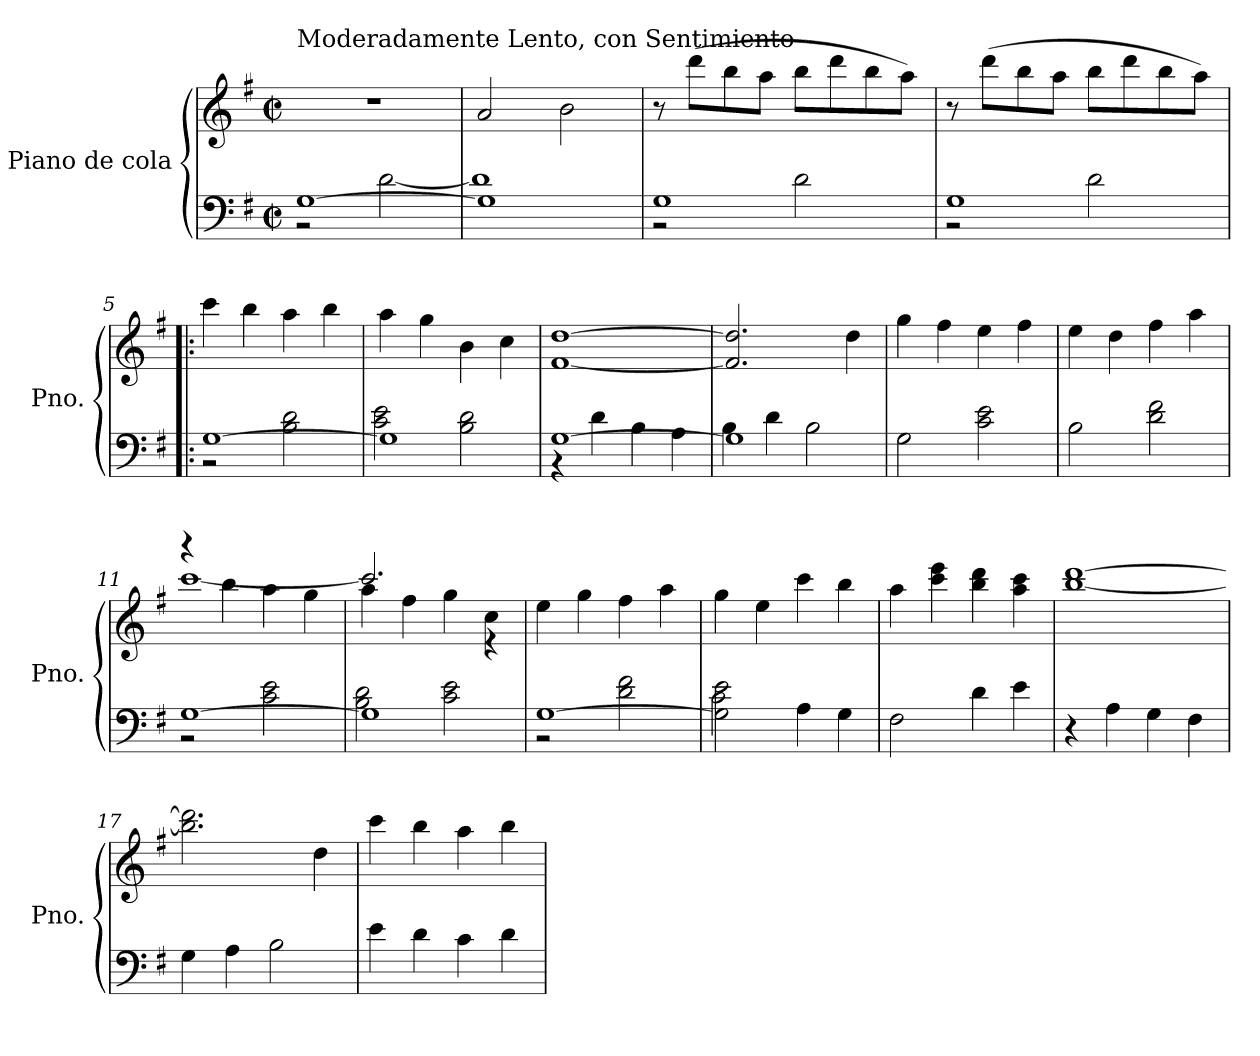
**kern	**kern
*part1	*part1
*staff2	*staff1
*I"Piano de cola	*
*I'Pno.	*
*clefF4	*clefG2
*k[f#]	*k[f#]
*M2/2	*M2/2
*met(c|)	*met(c|)
*MM90	*MM90
=1	=1
*^	*
!	!	!LO:TX:a:t=Moderadamente Lento, con Sentimiento
[1G	2r	1r
.	[2d\	.
=2	=2	=2
1G]	1d]	2a/
.	.	2b\
=3	=3	=3
1G	2r	8r
.	.	(8ddd\L
.	.	8bb\
.	.	8aa\J
.	2d\	8bb\L
.	.	8ddd\
.	.	8bb\
.	.	8aa\J)
!!LO:LB:g=z
=4	=4	=4
1G	2r	8r
.	.	(8ddd\L
.	.	8bb\
.	.	8aa\J
.	2d\	8bb\L
.	.	8ddd\
.	.	8bb\
.	.	8aa\J)
=5!|:	=5!|:	=5!|:
*	*	*MM95
[1G	2r	4ccc\
.	.	4bb\
.	2B\ 2d\	4aa\
.	.	4bb\
=6	=6	=6
1G]	2c\ 2e\	4aa\
.	.	4gg\
.	2B\ 2d\	4b\
.	.	4cc\
!!LO:LB:g=z
=7	=7	=7
[1G	4r	[1f# [1dd
.	4d\	.
.	4B\	.
.	4A\	.
=8	=8	=8
1G]	4B\	2.f#/] 2.dd/]
.	4d\	.
.	2B\	.
.	.	4dd\
*v	*v	*
=9	=9
2G\	4gg\
.	4ff#\
2c\ 2e\	4ee\
.	4ff#\
=10	=10
2B\	4ee\
.	4dd\
2d\ 2f#\	4ff#\
.	4aa\
!!LO:LB:g=z
=11	=11
*^	*^
[1G	2r	4r	[1ccc
.	.	4bb\	.
.	2c\ 2e\	4aa\	.
.	.	4gg\	.
=12	=12	=12	=12
1G]	2B\ 2d\	4aa\	2.ccc/]
.	.	4ff#\	.
.	2c\ 2e\	4gg\	.
.	.	4cc\	4r
*	*	*v	*v
=13	=13	=13
[1G	2r	4ee\
.	.	4gg\
.	2d\ 2f#\	4ff#\
.	.	4aa\
=14	=14	=14
2G\] 2e\	2c\	4gg\
.	.	4ee\
4A\	2ryy	4ccc\
4G\	.	4bb\
*v	*v	*
!!LO:LB:g=z
=15	=15
2F#\	4aa\
.	4ccc\ 4eee\
4d\	4bb\ 4ddd\
4e\	4aa\ 4ccc\
=16	=16
4r	[1bb [1ddd
4A\	.
4G\	.
4F#\	.
=17	=17
4G\	2.bb\] 2.ddd\]
4A\	.
2B\	.
.	4dd\
=18	=18
4e\	4ccc\
4d\	4bb\
4c\	4aa\
4d\	4bb\
=	=
*-	*-
